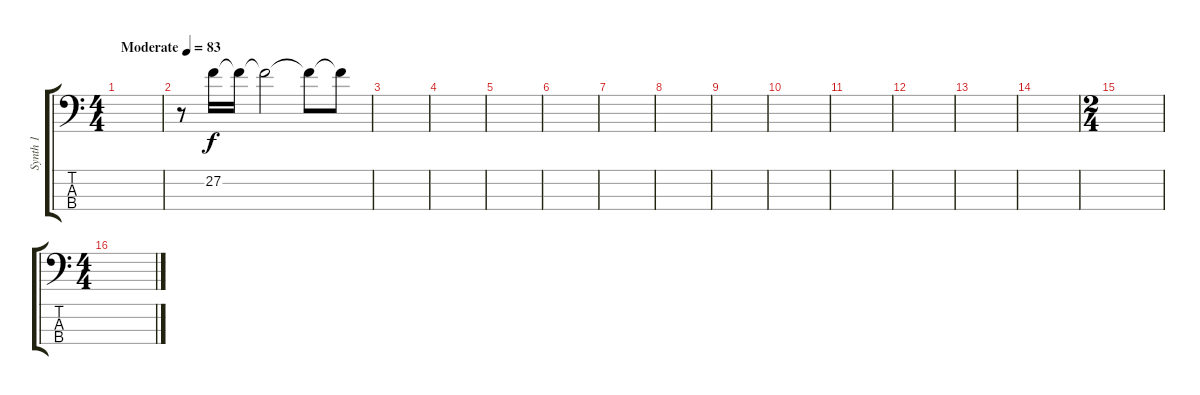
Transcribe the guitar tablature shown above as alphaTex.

\track ("Synth 1" "Synth 1") {instrument stringensemble1}
\staff {score tabs}
\tuning (G2 D2 A1 E1) {hide}
\ts (4 4)
\tempo (83 "Moderate")
\tempo 82
\tempo (83 "Moderate")
\clef f4
\ks c
|
r.8 27.2.16 27.2{t}.16 27.2{t}.2 27.2{t}.8 27.2{t}.8 |
|
|
|
|
|
|
|
|
|
|
|
|
\ts (2 4)
|
\ts (4 4)
